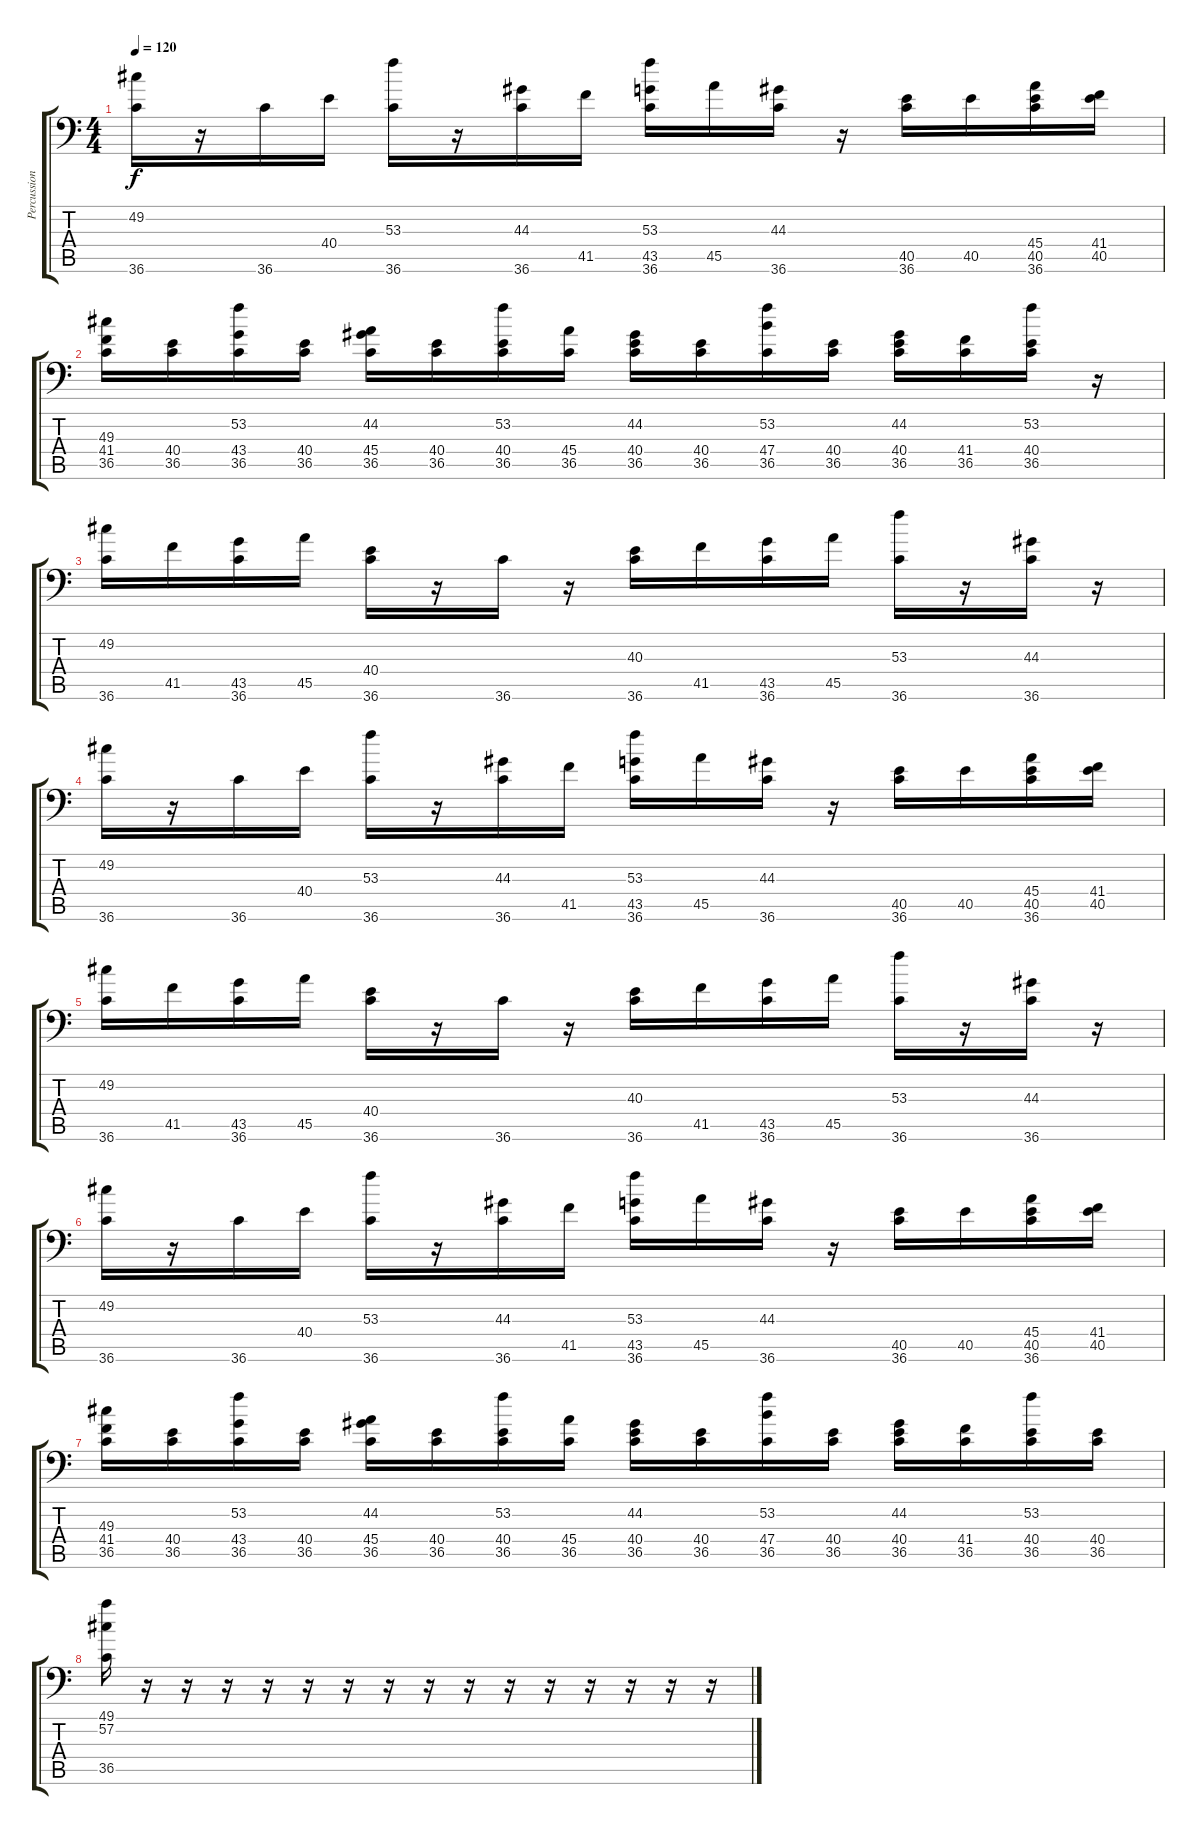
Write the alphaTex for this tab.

\track ("Percussion" "Percussion") {instrument acousticgrandpiano}
\staff {score tabs}
\tuning (C-1 C-1 C-1 C-1 C-1 C-1) {hide}
\ts (4 4)
\tempo 120
\clef f4
\ks c
(49.2 36.6).16{dy f} r.16 36.6.16 40.4.16 (53.3 36.6).16 r.16 (44.3 36.6).16 41.5.16 (53.3 43.5 36.6).16 45.5.16 (44.3 36.6).16 r.16 (40.5 36.6).16 40.5.16 (45.4 40.5 36.6).16 (41.4 40.5).16 |
(49.3 41.4 36.5).16 (40.4 36.5).16 (53.2 43.4 36.5).16 (40.4 36.5).16 (44.2 45.4 36.5).16 (40.4 36.5).16 (53.2 40.4 36.5).16 (45.4 36.5).16 (44.2 40.4 36.5).16 (40.4 36.5).16 (53.2 47.4 36.5).16 (40.4 36.5).16 (44.2 40.4 36.5).16 (41.4 36.5).16 (53.2 40.4 36.5).16 r.16 |
(49.2 36.6).16 41.5.16 (43.5 36.6).16 45.5.16 (40.4 36.6).16 r.16 36.6.16 r.16 (40.3 36.6).16 41.5.16 (43.5 36.6).16 45.5.16 (53.3 36.6).16 r.16 (44.3 36.6).16 r.16 |
(49.2 36.6).16 r.16 36.6.16 40.4.16 (53.3 36.6).16 r.16 (44.3 36.6).16 41.5.16 (53.3 43.5 36.6).16 45.5.16 (44.3 36.6).16 r.16 (40.5 36.6).16 40.5.16 (45.4 40.5 36.6).16 (41.4 40.5).16 |
(49.2 36.6).16 41.5.16 (43.5 36.6).16 45.5.16 (40.4 36.6).16 r.16 36.6.16 r.16 (40.3 36.6).16 41.5.16 (43.5 36.6).16 45.5.16 (53.3 36.6).16 r.16 (44.3 36.6).16 r.16 |
(49.2 36.6).16 r.16 36.6.16 40.4.16 (53.3 36.6).16 r.16 (44.3 36.6).16 41.5.16 (53.3 43.5 36.6).16 45.5.16 (44.3 36.6).16 r.16 (40.5 36.6).16 40.5.16 (45.4 40.5 36.6).16 (41.4 40.5).16 |
(49.3 41.4 36.5).16 (40.4 36.5).16 (53.2 43.4 36.5).16 (40.4 36.5).16 (44.2 45.4 36.5).16 (40.4 36.5).16 (53.2 40.4 36.5).16 (45.4 36.5).16 (44.2 40.4 36.5).16 (40.4 36.5).16 (53.2 47.4 36.5).16 (40.4 36.5).16 (44.2 40.4 36.5).16 (41.4 36.5).16 (53.2 40.4 36.5).16 (40.4 36.5).16 |
(49.1 57.2 36.5).16 r.16 r.16 r.16 r.16 r.16 r.16 r.16 r.16 r.16 r.16 r.16 r.16 r.16 r.16 r.16
